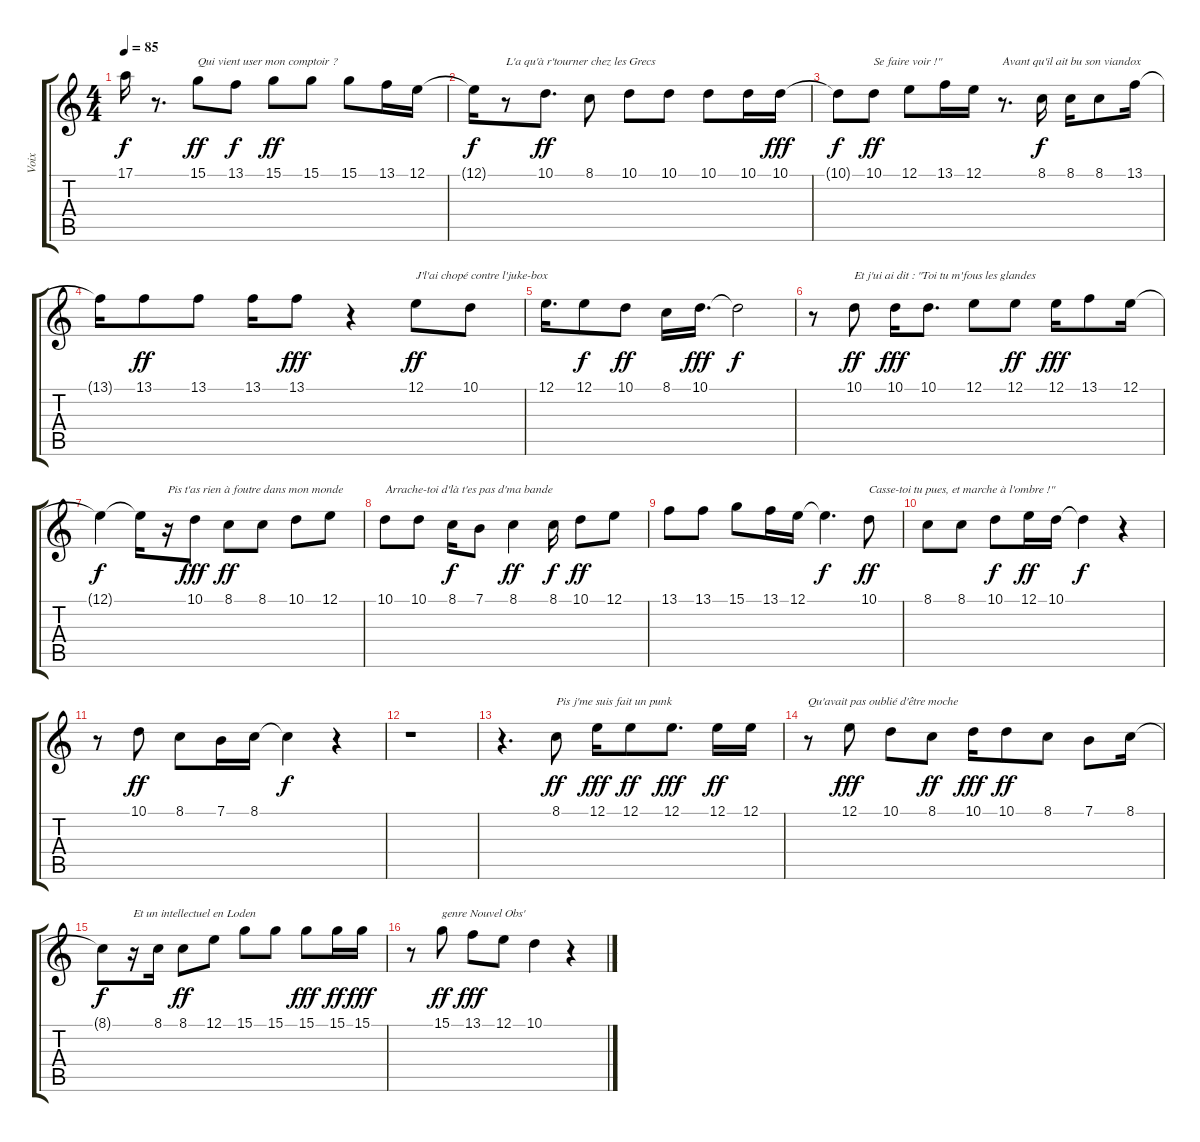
\track ("Voix" "Voix") {instrument voiceoohs}
\staff {score tabs}
\tuning (E4 B3 G3 D3 A2 E2) {hide}
\ts (4 4)
\tempo 85
\clef g2
\ks c
17.1{t}.16{dy f} r.8{d} 15.1.8{txt "Qui vient user mon comptoir ?" dy ff} 13.1.8{dy f} 15.1.8{dy ff} 15.1.8 15.1.8 13.1.16 12.1.16 |
12.1{t}.16{dy f} r.8{txt "L'a qu'à r'tourner chez les Grecs"} 10.1.8{d dy ff} 8.1.8 10.1.8 10.1.8 10.1.8 10.1.16 10.1.16{dy fff} |
10.1{t}.8{dy f} 10.1.8{txt "Se faire voir !\"" dy ff} 12.1.8 13.1.16 12.1.16 r.8{d txt "Avant qu'il ait bu son viandox"} 8.1.16{dy f} 8.1.16 8.1.8 13.1.16 |
13.1{t}.16 13.1.8{dy ff} 13.1.8 13.1.16 13.1.8{dy fff} r.4 12.1.8{txt "J'l'ai chopé contre l'juke-box" dy ff} 10.1.8 |
12.1.16{d} 12.1.8{dy f} 10.1.8{dy ff} 8.1.16 10.1.16{d dy fff} 10.1{t}.2{dy f} |
r.8 10.1.8{txt "Et j'ui ai dit : \"Toi tu m'fous les glandes" dy ff} 10.1.16{dy fff} 10.1.8{d} 12.1.8 12.1.8{dy ff} 12.1.16{dy fff} 13.1.8 12.1.16 |
12.1{t}.4{dy f} 12.1{t}.16 r.16{txt "Pis t'as rien à foutre dans mon monde"} 10.1.8{dy fff} 8.1.8{dy ff} 8.1.8 10.1.8 12.1.8 |
10.1.8{txt "Arrache-toi d'là t'es pas d'ma bande"} 10.1.8 8.1.16{dy f} 7.1.8 8.1.4{dy ff} 8.1.16{dy f} 10.1.8{dy ff} 12.1.8 |
13.1.8 13.1.8 15.1.8 13.1.16 12.1.16 12.1{t}.4{d dy f} 10.1.8{txt "Casse-toi tu pues, et marche à l'ombre !\"" dy ff} |
8.1.8 8.1.8 10.1.8{dy f} 12.1.16{dy ff} 10.1.16 10.1{t}.4{dy f} r.4 |
r.8 10.1.8{dy ff} 8.1.8 7.1.16 8.1.16 8.1{t}.4{dy f} r.4 |
r.1 |
r.4{d} 8.1.8{txt "Pis j'me suis fait un punk" dy ff} 12.1.16{dy fff} 12.1.8{dy ff} 12.1.8{d dy fff} 12.1.16{dy ff} 12.1.16 |
r.8{txt "Qu'avait pas oublié d'être moche"} 12.1.8{dy fff} 10.1.8 8.1.8{dy ff} 10.1.16{dy fff} 10.1.8{dy ff} 8.1.8 7.1.8 8.1.16 |
8.1{t}.8{dy f} r.16{txt "Et un intellectuel en Loden "} 8.1.16 8.1.8{dy ff} 12.1.8 15.1.8 15.1.8 15.1.8{dy fff} 15.1.16{dy ff} 15.1.16{dy fff} |
r.8 15.1.8{txt "genre Nouvel Obs'" dy ff} 13.1.8{dy fff} 12.1.8 10.1.4 r.4
